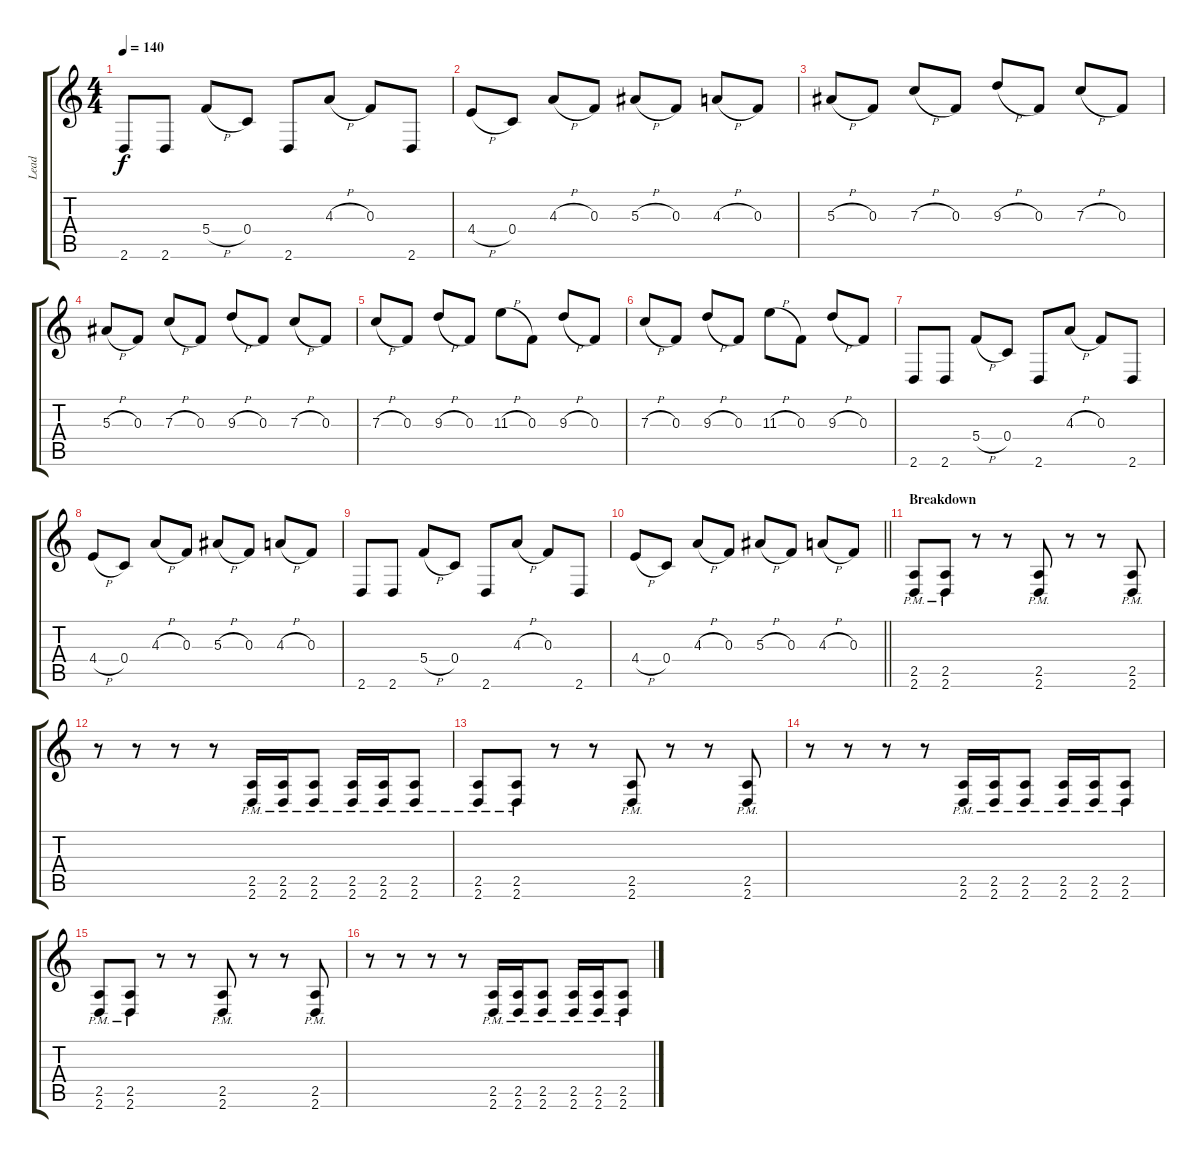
\track ("Lead" "Lead") {instrument distortionguitar}
\staff {score tabs}
\tuning (D4 A3 F3 C3 G2 C2) {hide}
\ts (4 4)
\tempo 140
\clef g2
\ks c
2.6.8{dy f} 2.6.8 5.4{h}.8 0.4.8 2.6.8 4.3{h}.8 0.3.8 2.6.8 |
4.4{h}.8 0.4.8 4.3{h}.8 0.3.8 5.3{h}.8 0.3.8 4.3{h}.8 0.3.8 |
5.3{h}.8 0.3.8 7.3{h}.8 0.3.8 9.3{h}.8 0.3.8 7.3{h}.8 0.3.8 |
5.3{h}.8 0.3.8 7.3{h}.8 0.3.8 9.3{h}.8 0.3.8 7.3{h}.8 0.3.8 |
7.3{h}.8 0.3.8 9.3{h}.8 0.3.8 11.3{h}.8 0.3.8 9.3{h}.8 0.3.8 |
7.3{h}.8 0.3.8 9.3{h}.8 0.3.8 11.3{h}.8 0.3.8 9.3{h}.8 0.3.8 |
2.6.8 2.6.8 5.4{h}.8 0.4.8 2.6.8 4.3{h}.8 0.3.8 2.6.8 |
4.4{h}.8 0.4.8 4.3{h}.8 0.3.8 5.3{h}.8 0.3.8 4.3{h}.8 0.3.8 |
2.6.8 2.6.8 5.4{h}.8 0.4.8 2.6.8 4.3{h}.8 0.3.8 2.6.8 |
\barLineRight lightlight
4.4{h}.8 0.4.8 4.3{h}.8 0.3.8 5.3{h}.8 0.3.8 4.3{h}.8 0.3.8 |
\section ("" "Breakdown")
(2.5{pm} 2.6{pm}).8 (2.5{pm} 2.6{pm}).8 r.8 r.8 (2.5{pm} 2.6{pm}).8 r.8 r.8 (2.5{pm} 2.6{pm}).8 |
r.8 r.8 r.8 r.8 (2.5{pm} 2.6{pm}).16 (2.5{pm} 2.6{pm}).16 (2.5{pm} 2.6{pm}).8 (2.5{pm} 2.6{pm}).16 (2.5{pm} 2.6{pm}).16 (2.5{pm} 2.6{pm}).8 |
(2.5{pm} 2.6{pm}).8 (2.5{pm} 2.6{pm}).8 r.8 r.8 (2.5{pm} 2.6{pm}).8 r.8 r.8 (2.5{pm} 2.6{pm}).8 |
r.8 r.8 r.8 r.8 (2.5{pm} 2.6{pm}).16 (2.5{pm} 2.6{pm}).16 (2.5{pm} 2.6{pm}).8 (2.5{pm} 2.6{pm}).16 (2.5{pm} 2.6{pm}).16 (2.5{pm} 2.6{pm}).8 |
(2.5{pm} 2.6{pm}).8 (2.5{pm} 2.6{pm}).8 r.8 r.8 (2.5{pm} 2.6{pm}).8 r.8 r.8 (2.5{pm} 2.6{pm}).8 |
r.8 r.8 r.8 r.8 (2.5{pm} 2.6{pm}).16 (2.5{pm} 2.6{pm}).16 (2.5{pm} 2.6{pm}).8 (2.5{pm} 2.6{pm}).16 (2.5{pm} 2.6{pm}).16 (2.5{pm} 2.6{pm}).8
